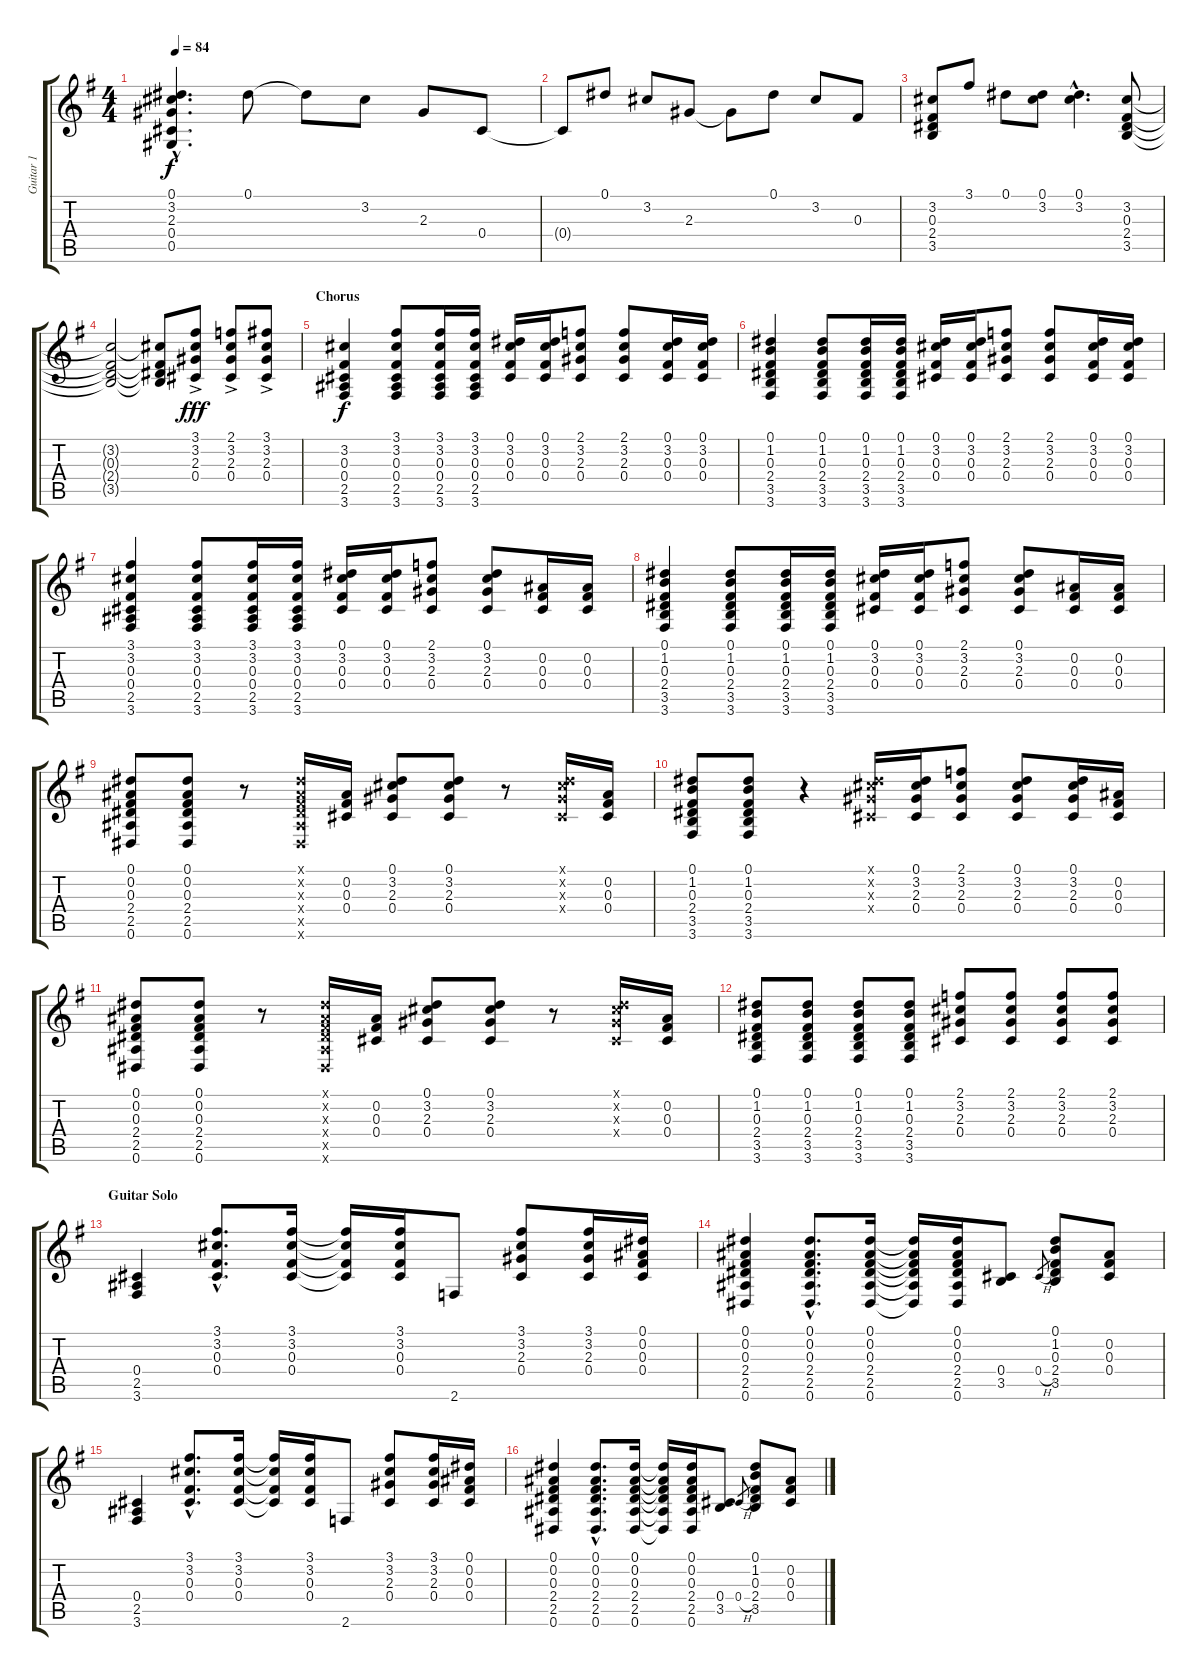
\track ("Guitar 1" "Guitar 1") {instrument acousticguitarnylon}
\staff {score tabs}
\tuning (Eb4 Bb3 Gb3 Db3 Ab2 Eb2) {hide}
\ts (4 4)
\tempo 84
\clef g2
\ks g
(0.1{hac} 3.2{hac} 2.3{hac} 0.4{hac} 0.5{hac}).4{d dy f} 0.1.8 0.1{t}.8 3.2.8 2.3.8 0.4.8 |
0.4{t}.8 0.1.8 3.2.8 2.3.8 2.3{t}.8 0.1.8 3.2.8 0.3.8 |
(3.2 0.3 2.4 3.5).8 3.1.8 0.1.8 (0.1 3.2).8 (0.1{hac} 3.2{hac}).4{d} (3.2 0.3 2.4 3.5).8 |
(3.2{t} 0.3{t} 2.4{t} 3.5{t}).2 (3.2{t} 0.3{t} 2.4{t} 3.5{t}).8 (3.1{ac} 3.2{ac} 2.3{ac} 0.4{ac}).8{dy fff} (2.1{ac} 3.2{ac} 2.3{ac} 0.4{ac}).8 (3.1{ac} 3.2{ac} 2.3{ac} 0.4{ac}).8 |
\section ("" "Chorus")
(3.2 0.3 0.4 2.5 3.6).4{dy f} (3.1 3.2 0.3 0.4 2.5 3.6).8 (3.1 3.2 0.3 0.4 2.5 3.6).16 (3.1 3.2 0.3 0.4 2.5 3.6).16 (0.1 3.2 0.3 0.4).16 (0.1 3.2 0.3 0.4).16 (2.1 3.2 2.3 0.4).8 (2.1 3.2 2.3 0.4).8 (0.1 3.2 0.3 0.4).16 (0.1 3.2 0.3 0.4).16 |
(0.1 1.2 0.3 2.4 3.5 3.6).4 (0.1 1.2 0.3 2.4 3.5 3.6).8 (0.1 1.2 0.3 2.4 3.5 3.6).16 (0.1 1.2 0.3 2.4 3.5 3.6).16 (0.1 3.2 0.3 0.4).16 (0.1 3.2 0.3 0.4).16 (2.1 3.2 2.3 0.4).8 (2.1 3.2 2.3 0.4).8 (0.1 3.2 0.3 0.4).16 (0.1 3.2 0.3 0.4).16 |
(3.1 3.2 0.3 0.4 2.5 3.6).4 (3.1 3.2 0.3 0.4 2.5 3.6).8 (3.1 3.2 0.3 0.4 2.5 3.6).16 (3.1 3.2 0.3 0.4 2.5 3.6).16 (0.1 3.2 0.3 0.4).16 (0.1 3.2 0.3 0.4).16 (2.1 3.2 2.3 0.4).8 (0.1 3.2 2.3 0.4).8 (0.2 0.3 0.4).16 (0.2 0.3 0.4).16 |
(0.1 1.2 0.3 2.4 3.5 3.6).4 (0.1 1.2 0.3 2.4 3.5 3.6).8 (0.1 1.2 0.3 2.4 3.5 3.6).16 (0.1 1.2 0.3 2.4 3.5 3.6).16 (0.1 3.2 0.3 0.4).16 (0.1 3.2 0.3 0.4).16 (2.1 3.2 2.3 0.4).8 (0.1 3.2 2.3 0.4).8 (0.2 0.3 0.4).16 (0.2 0.3 0.4).16 |
(0.1 0.2 0.3 2.4 2.5 0.6).8 (0.1 0.2 0.3 2.4 2.5 0.6).8 r.8 (0.1{x} 0.2{x} 0.3{x} 2.4{x} 2.5{x} 0.6{x}).16 (0.2 0.3 0.4).16 (0.1 3.2 2.3 0.4).8 (0.1 3.2 2.3 0.4).8 r.8 (0.1{x} 3.2{x} 2.3{x} 0.4{x}).16 (0.2 0.3 0.4).16 |
(0.1 1.2 0.3 2.4 3.5 3.6).8 (0.1 1.2 0.3 2.4 3.5 3.6).8 r.4 (0.1{x} 3.2{x} 2.3{x} 0.4{x}).16 (0.1 3.2 2.3 0.4).16 (2.1 3.2 2.3 0.4).8 (0.1 3.2 2.3 0.4).8 (0.1 3.2 2.3 0.4).16 (0.2 0.3 0.4).16 |
(0.1 0.2 0.3 2.4 2.5 0.6).8 (0.1 0.2 0.3 2.4 2.5 0.6).8 r.8 (0.1{x} 0.2{x} 0.3{x} 2.4{x} 2.5{x} 0.6{x}).16 (0.2 0.3 0.4).16 (0.1 3.2 2.3 0.4).8 (0.1 3.2 2.3 0.4).8 r.8 (0.1{x} 3.2{x} 2.3{x} 0.4{x}).16 (0.2 0.3 0.4).16 |
(0.1 1.2 0.3 2.4 3.5 3.6).8 (0.1 1.2 0.3 2.4 3.5 3.6).8 (0.1 1.2 0.3 2.4 3.5 3.6).8 (0.1 1.2 0.3 2.4 3.5 3.6).8 (2.1 3.2 2.3 0.4).8 (2.1 3.2 2.3 0.4).8 (2.1 3.2 2.3 0.4).8 (2.1 3.2 2.3 0.4).8 |
\section ("" "Guitar Solo")
(0.4 2.5 3.6).4 (3.1{hac} 3.2{hac} 0.3{hac} 0.4{hac}).8{d} (3.1 3.2 0.3 0.4).16 (3.1{t} 3.2{t} 0.3{t} 0.4{t}).16 (3.1 3.2 0.3 0.4).16 2.6.8 (3.1 3.2 2.3 0.4).8 (3.1 3.2 2.3 0.4).16 (0.1 0.2 0.3 0.4).16 |
(0.1 0.2 0.3 2.4 2.5 0.6).4 (0.1{hac} 0.2{hac} 0.3{hac} 2.4{hac} 2.5{hac} 0.6{hac}).8{d} (0.1 0.2 0.3 2.4 2.5 0.6).16 (0.1{t} 0.2{t} 0.3{t} 2.4{t} 2.5{t} 0.6{t}).16 (0.1 0.2 0.3 2.4 2.5 0.6).16 (0.4 3.5).8 0.4{h}.8{gr} (0.1 1.2 0.3 2.4 3.5).8 (0.2 0.3 0.4).8 |
(0.4 2.5 3.6).4 (3.1{hac} 3.2{hac} 0.3{hac} 0.4{hac}).8{d} (3.1 3.2 0.3 0.4).16 (3.1{t} 3.2{t} 0.3{t} 0.4{t}).16 (3.1 3.2 0.3 0.4).16 2.6.8 (3.1 3.2 2.3 0.4).8 (3.1 3.2 2.3 0.4).16 (0.1 0.2 0.3 0.4).16 |
(0.1 0.2 0.3 2.4 2.5 0.6).4 (0.1{hac} 0.2{hac} 0.3{hac} 2.4{hac} 2.5{hac} 0.6{hac}).8{d} (0.1 0.2 0.3 2.4 2.5 0.6).16 (0.1{t} 0.2{t} 0.3{t} 2.4{t} 2.5{t} 0.6{t}).16 (0.1 0.2 0.3 2.4 2.5 0.6).16 (0.4 3.5).8 0.4{h}.8{gr} (0.1 1.2 0.3 2.4 3.5).8 (0.2 0.3 0.4).8
